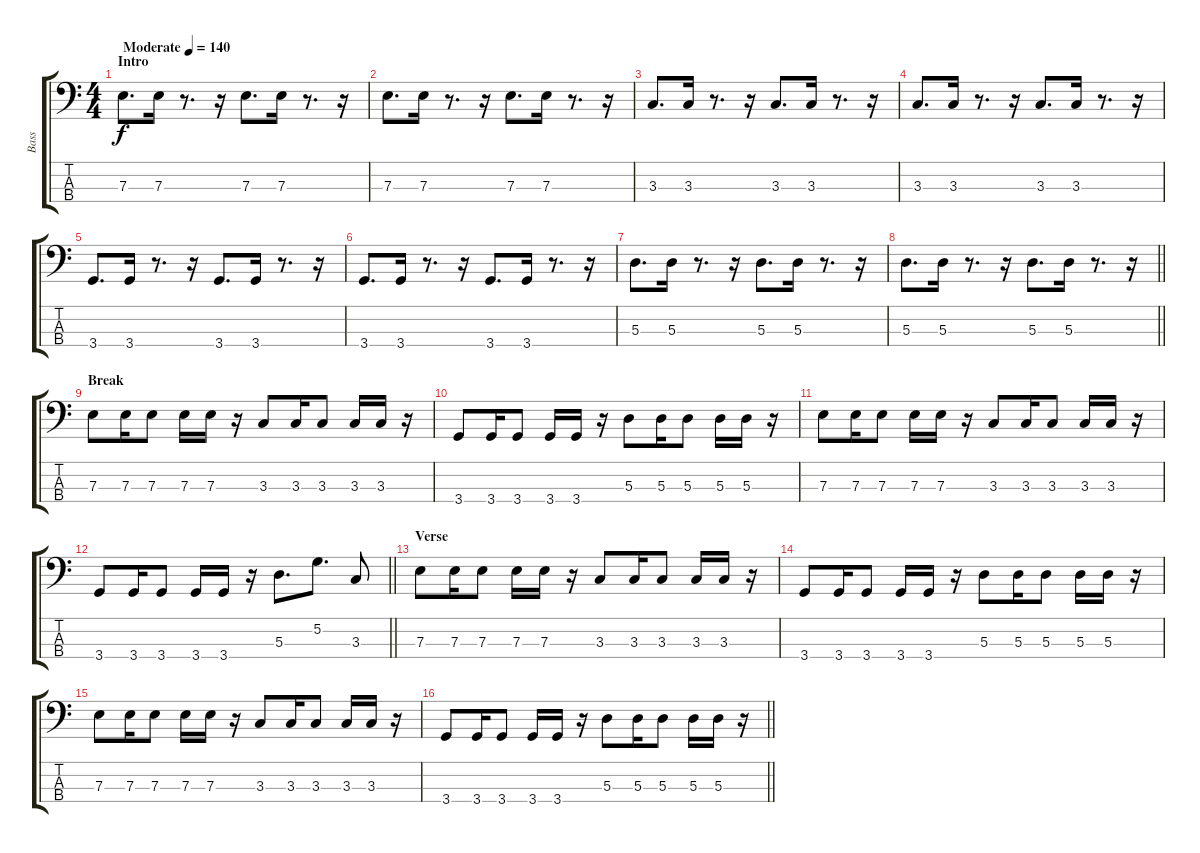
\track ("Bass" "Bass") {instrument electricbasspick}
\staff {score tabs}
\tuning (G2 D2 A1 E1) {hide}
\ts (4 4)
\section ("" "Intro")
\tempo (140 "Moderate")
\clef f4
\ks c
7.3.8{d dy f instrument electricbasspick} 7.3.16 r.8{d} r.16 7.3.8{d} 7.3.16 r.8{d} r.16 |
7.3.8{d} 7.3.16 r.8{d} r.16 7.3.8{d} 7.3.16 r.8{d} r.16 |
3.3.8{d} 3.3.16 r.8{d} r.16 3.3.8{d} 3.3.16 r.8{d} r.16 |
3.3.8{d} 3.3.16 r.8{d} r.16 3.3.8{d} 3.3.16 r.8{d} r.16 |
3.4.8{d} 3.4.16 r.8{d} r.16 3.4.8{d} 3.4.16 r.8{d} r.16 |
3.4.8{d} 3.4.16 r.8{d} r.16 3.4.8{d} 3.4.16 r.8{d} r.16 |
5.3.8{d} 5.3.16 r.8{d} r.16 5.3.8{d} 5.3.16 r.8{d} r.16 |
\barLineRight lightlight
5.3.8{d} 5.3.16 r.8{d} r.16 5.3.8{d} 5.3.16 r.8{d} r.16 |
\section ("" "Break")
7.3.8 7.3.16 7.3.8 7.3.16 7.3.16 r.16 3.3.8 3.3.16 3.3.8 3.3.16 3.3.16 r.16 |
3.4.8 3.4.16 3.4.8 3.4.16 3.4.16 r.16 5.3.8 5.3.16 5.3.8 5.3.16 5.3.16 r.16 |
7.3.8 7.3.16 7.3.8 7.3.16 7.3.16 r.16 3.3.8 3.3.16 3.3.8 3.3.16 3.3.16 r.16 |
\barLineRight lightlight
3.4.8 3.4.16 3.4.8 3.4.16 3.4.16 r.16 5.3.8{d} 5.2.8{d} 3.3.8 |
\section ("" "Verse")
7.3.8 7.3.16 7.3.8 7.3.16 7.3.16 r.16 3.3.8 3.3.16 3.3.8 3.3.16 3.3.16 r.16 |
3.4.8 3.4.16 3.4.8 3.4.16 3.4.16 r.16 5.3.8 5.3.16 5.3.8 5.3.16 5.3.16 r.16 |
7.3.8 7.3.16 7.3.8 7.3.16 7.3.16 r.16 3.3.8 3.3.16 3.3.8 3.3.16 3.3.16 r.16 |
\barLineRight lightlight
3.4.8 3.4.16 3.4.8 3.4.16 3.4.16 r.16 5.3.8 5.3.16 5.3.8 5.3.16 5.3.16 r.16
